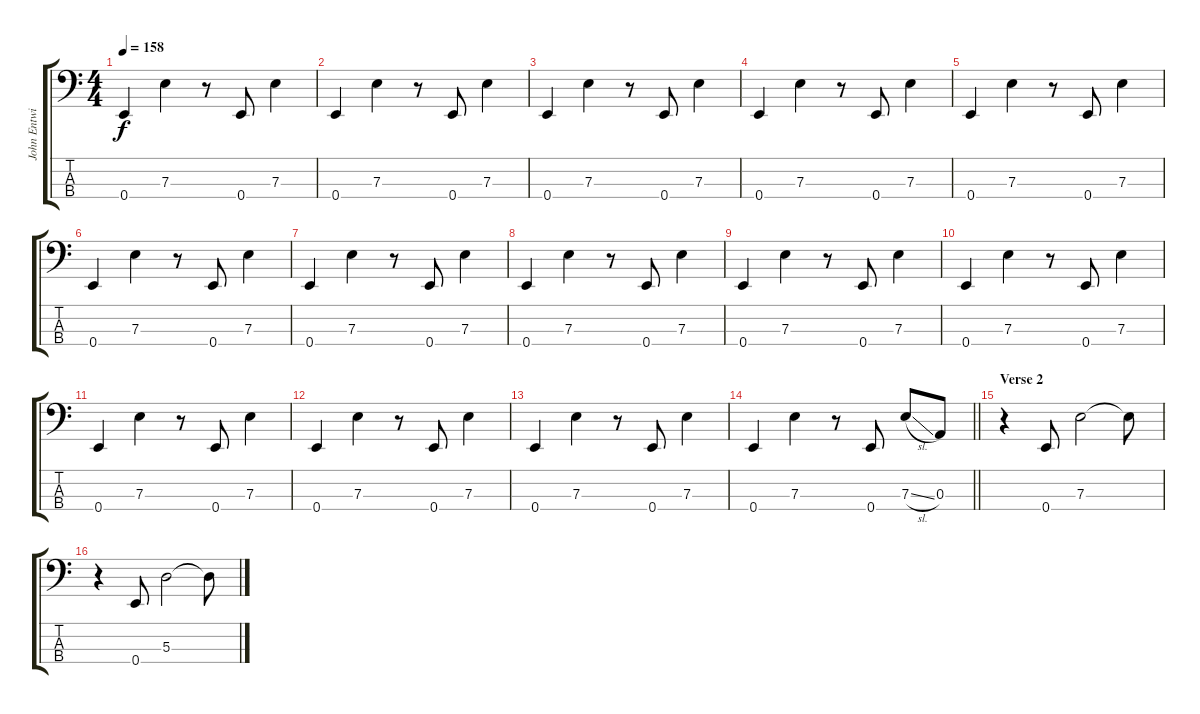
\track ("John Entwistle" "John Entwi") {instrument electricbassfinger}
\staff {score tabs}
\tuning (G2 D2 A1 E1) {hide}
\ts (4 4)
\tempo 158
\clef f4
\ks c
0.4.4{dy f} 7.3.4 r.8 0.4.8 7.3.4 |
0.4.4 7.3.4 r.8 0.4.8 7.3.4 |
0.4.4 7.3.4 r.8 0.4.8 7.3.4 |
0.4.4 7.3.4 r.8 0.4.8 7.3.4 |
0.4.4 7.3.4 r.8 0.4.8 7.3.4 |
0.4.4 7.3.4 r.8 0.4.8 7.3.4 |
0.4.4 7.3.4 r.8 0.4.8 7.3.4 |
0.4.4 7.3.4 r.8 0.4.8 7.3.4 |
0.4.4 7.3.4 r.8 0.4.8 7.3.4 |
0.4.4 7.3.4 r.8 0.4.8 7.3.4 |
0.4.4 7.3.4 r.8 0.4.8 7.3.4 |
0.4.4 7.3.4 r.8 0.4.8 7.3.4 |
0.4.4 7.3.4 r.8 0.4.8 7.3.4 |
\barLineRight lightlight
0.4.4 7.3.4 r.8 0.4.8 7.3{sl}.8 0.3.8 |
\section ("" "Verse 2")
r.4 0.4.8 7.3.2 7.3{t}.8 |
r.4 0.4.8 5.3.2 5.3{t}.8
